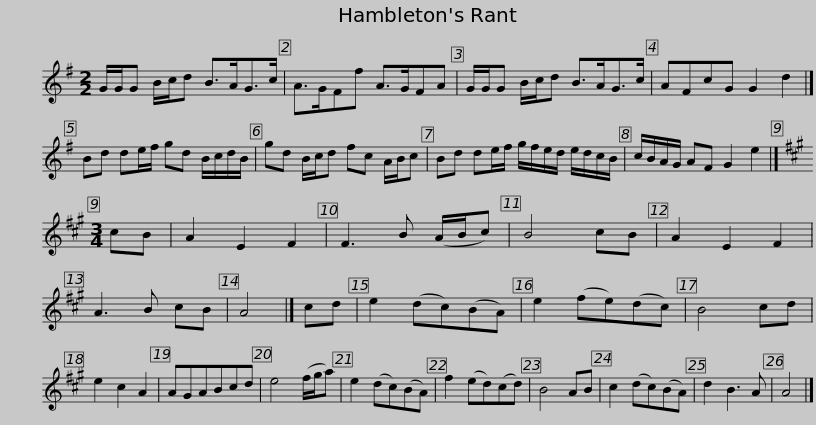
X:1
L:1/8
M:2/2
I:linebreak $
K:G
V:1 treble
V:1
 G/G/G B/c/d B>AG>c | A>GFf A>GFA | G/G/G B/c/d B>AG>c | AFcG G2 d2 |]$ Bd de/f/ gd B/c/d/B/ | %5
 gd B/c/d fc A/B/c | Bd de/f/ g/f/e/d/ e/d/c/B/ | c/B/A/G/ AF G2 e2 |]$[K:A][M:3/4] cB | A2 E2 F2 | %10
 F3 B (A/B/c) | B4 cB | A2 E2 F2 | A3 B cB | A4 |] %15
 cd | e2 (dc)(BA) | e2 (fe)(dc) | B4 cd |$ e2 c2 A2 | %20
 AGABcd | e4 (f/g/a) | e2 (dc)(BA) | f2 (ed)(cd) | B4 AB | %25
 c2 (dc)(BA) | d2 B3 A | A4 |] %28
